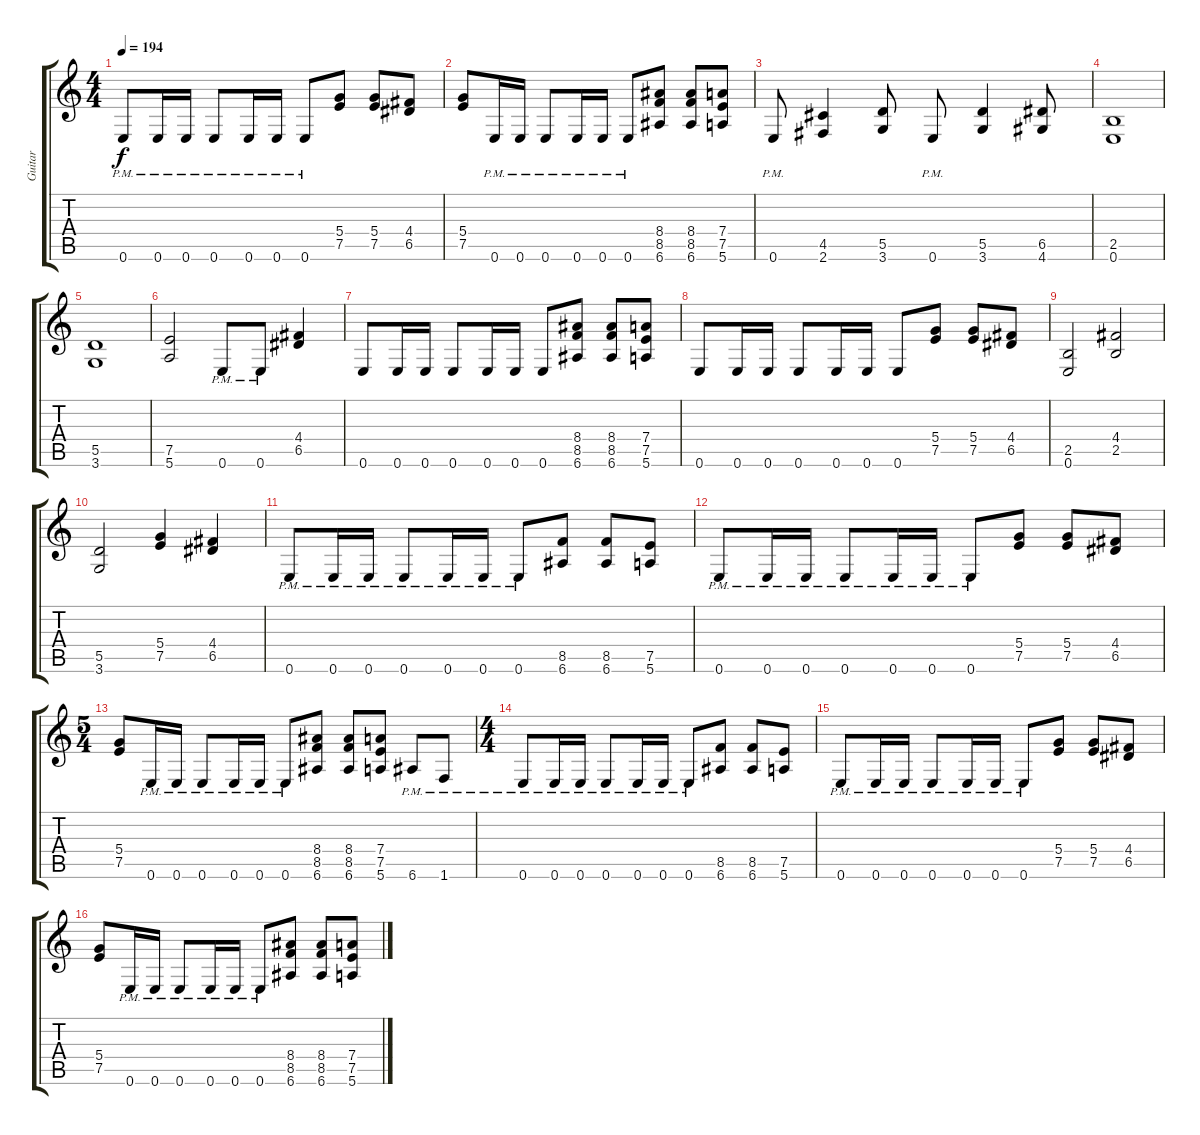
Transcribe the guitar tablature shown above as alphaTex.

\track ("Guitar" "Guitar") {instrument overdrivenguitar}
\staff {score tabs}
\tuning (E4 B3 G3 D3 A2 E2) {hide}
\ts (4 4)
\tempo 194
\clef g2
\ks c
0.6{pm}.8{dy f} 0.6{pm}.16 0.6{pm}.16 0.6{pm}.8 0.6{pm}.16 0.6{pm}.16 0.6{pm}.8 (5.4 7.5).8 (5.4 7.5).8 (4.4 6.5).8 |
(5.4 7.5).8 0.6{pm}.16 0.6{pm}.16 0.6{pm}.8 0.6{pm}.16 0.6{pm}.16 0.6{pm}.8 (8.4 8.5 6.6).8 (8.4 8.5 6.6).8 (7.4 7.5 5.6).8 |
0.6{pm}.8 (4.5 2.6).4 (5.5 3.6).8 0.6{pm}.8 (5.5 3.6).4 (6.5 4.6).8 |
(2.5 0.6).1 |
(5.5 3.6).1 |
(7.5 5.6).2 0.6{pm}.8 0.6{pm}.8 (4.4 6.5).4 |
0.6.8 0.6.16 0.6.16 0.6.8 0.6.16 0.6.16 0.6.8 (8.4 8.5 6.6).8 (8.4 8.5 6.6).8 (7.4 7.5 5.6).8 |
0.6.8 0.6.16 0.6.16 0.6.8 0.6.16 0.6.16 0.6.8 (5.4 7.5).8 (5.4 7.5).8 (4.4 6.5).8 |
(2.5 0.6).2 (4.4 2.5).2 |
(5.5 3.6).2 (5.4 7.5).4 (4.4 6.5).4 |
0.6{pm}.8 0.6{pm}.16 0.6{pm}.16 0.6{pm}.8 0.6{pm}.16 0.6{pm}.16 0.6{pm}.8 (8.5 6.6).8 (8.5 6.6).8 (7.5 5.6).8 |
0.6{pm}.8 0.6{pm}.16 0.6{pm}.16 0.6{pm}.8 0.6{pm}.16 0.6{pm}.16 0.6{pm}.8 (5.4 7.5).8 (5.4 7.5).8 (4.4 6.5).8 |
\ts (5 4)
(5.4 7.5).8 0.6{pm}.16 0.6{pm}.16 0.6{pm}.8 0.6{pm}.16 0.6{pm}.16 0.6{pm}.8 (8.4 8.5 6.6).8 (8.4 8.5 6.6).8 (7.4 7.5 5.6).8 6.6{pm}.8 1.6{pm}.8 |
\ts (4 4)
0.6{pm}.8 0.6{pm}.16 0.6{pm}.16 0.6{pm}.8 0.6{pm}.16 0.6{pm}.16 0.6{pm}.8 (8.5 6.6).8 (8.5 6.6).8 (7.5 5.6).8 |
0.6{pm}.8 0.6{pm}.16 0.6{pm}.16 0.6{pm}.8 0.6{pm}.16 0.6{pm}.16 0.6{pm}.8 (5.4 7.5).8 (5.4 7.5).8 (4.4 6.5).8 |
(5.4 7.5).8 0.6{pm}.16 0.6{pm}.16 0.6{pm}.8 0.6{pm}.16 0.6{pm}.16 0.6{pm}.8 (8.4 8.5 6.6).8 (8.4 8.5 6.6).8 (7.4 7.5 5.6).8
